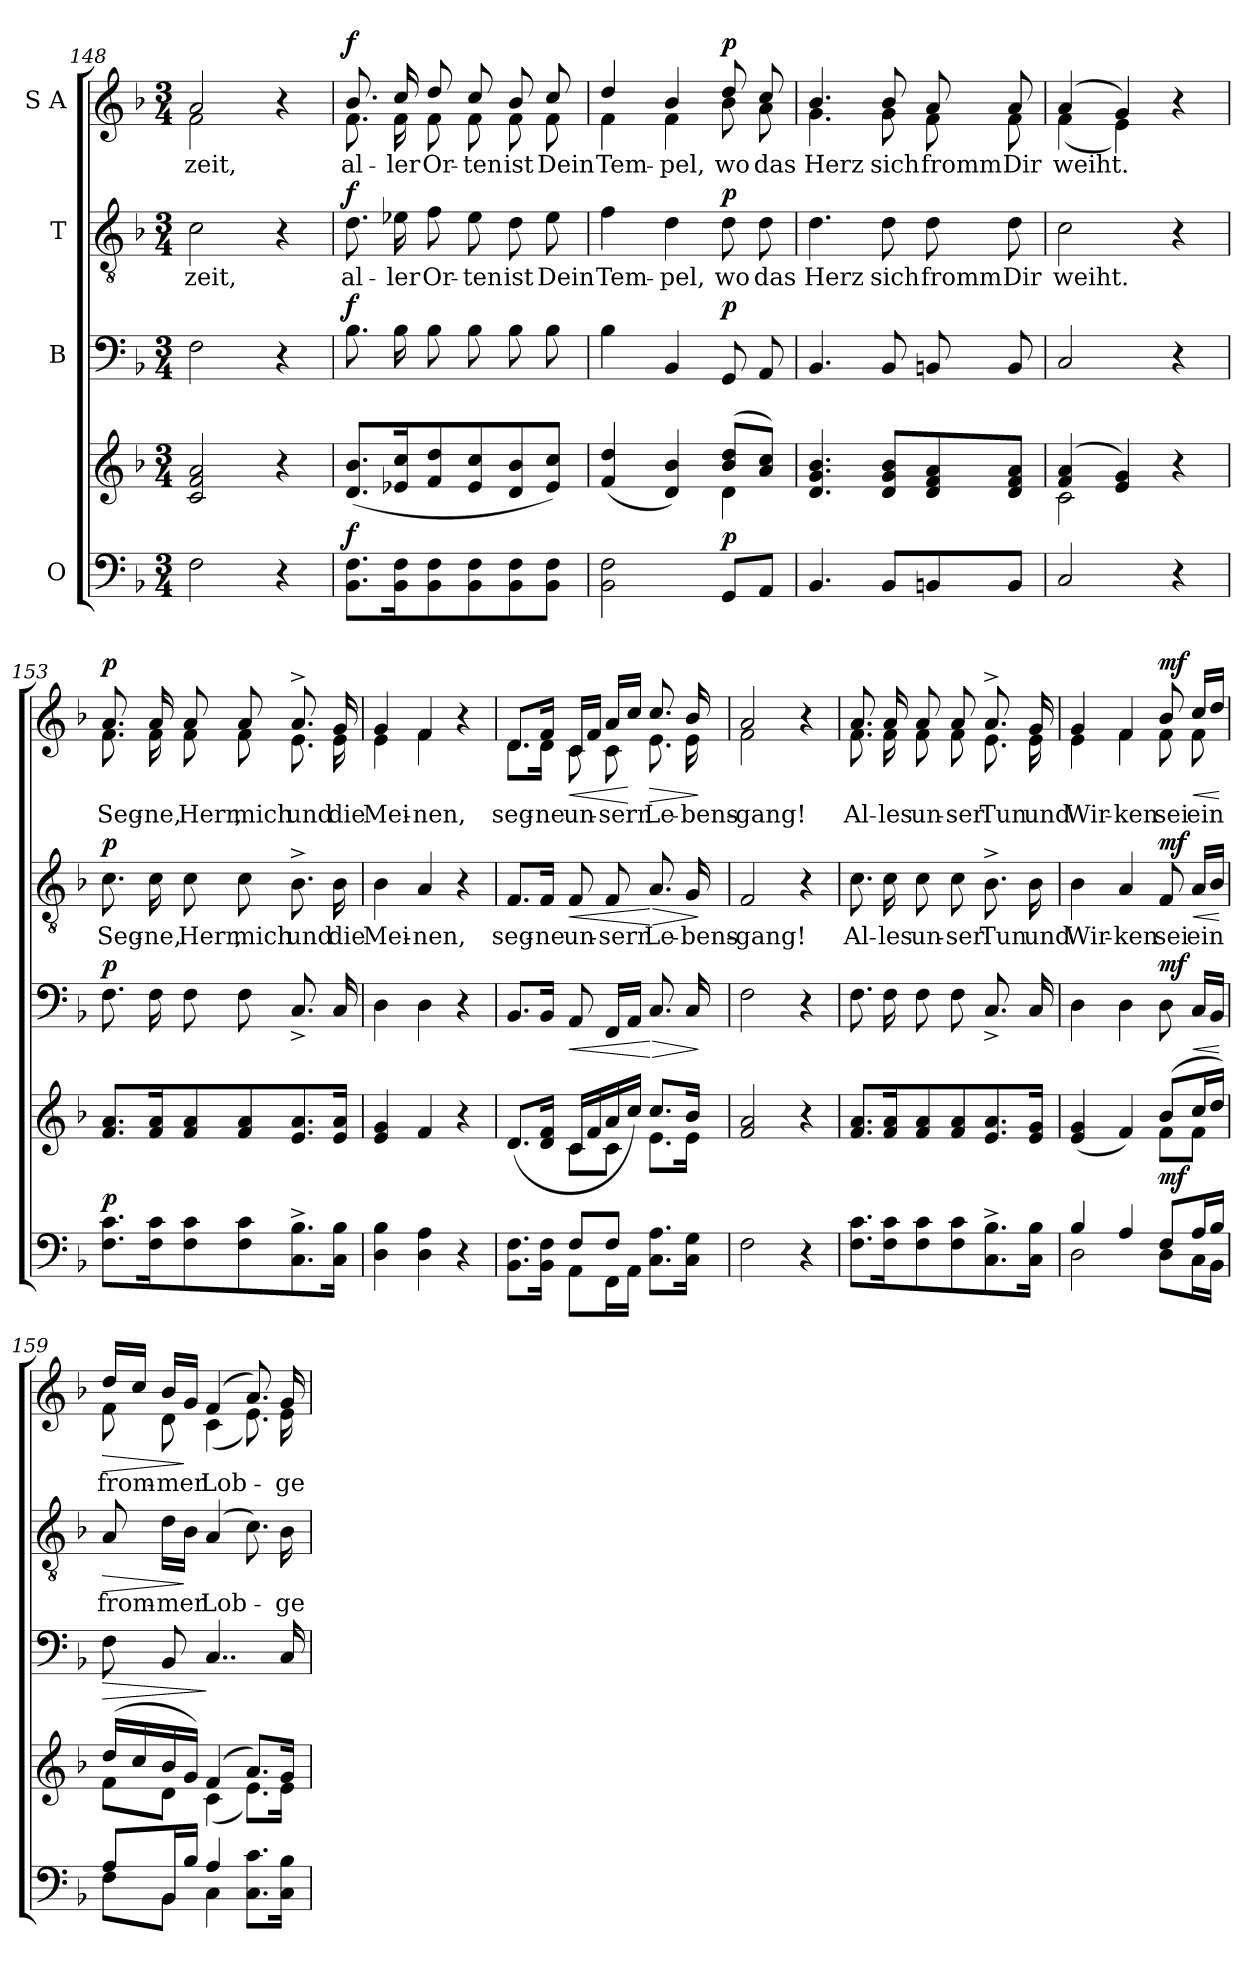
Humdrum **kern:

**kern	**kern	**dynam	**kern	**dynam	**kern	**text	**dynam	**kern	**text	**dynam
*part4	*part4	*part4	*part3	*part3	*part2	*part2	*part2	*part1	*part1	*part1
*staff5	*staff4	*staff4/5	*staff3	*staff3	*staff2	*staff2	*staff2	*staff1	*staff1	*staff1
*I"O	*	*	*I"B	*	*I"T	*	*	*I"S A	*	*
*clefF4	*clefG2	*	*clefF4	*	*clefGv2	*	*	*clefG2	*	*
*k[b-]	*k[b-]	*	*k[b-]	*	*k[b-]	*	*	*k[b-]	*	*
*M3/4	*M3/4	*	*M3/4	*	*M3/4	*	*	*M3/4	*	*
=148	=148	=148	=148	=148	=148	=148	=148	=148	=148	=148
*	*	*	*	*	*	*	*	*^	*	*
2F\	2c/ 2f/ 2a/	.	2F\	.	2c\	-zeit,	.	2a/	2f\	-zeit,	.
4r	4r	.	4r	.	4r	.	.	4r	4ryy	.	.
!!LO:PB:g=z	!!
=149	=149	=149	=149	=149	=149	=149	=149	=149	=149	=149	=149
!	!	!LO:DY:a=2	!	!LO:DY:a	!	!	!LO:DY:a	!	!	!	!LO:DY:a
8.BB-\ 8.F\L	(8.d/ 8.b-/L	f	8.B-\	f	8.d\	al-	f	8.b-/	8.f\	al-	f
16BB-\ 16F\K	16e-X/ 16cc/K	.	16B-\	.	16e-X\	-ler	.	16cc/	16f\	-ler	.
8BB-\ 8F\	8f/ 8dd/	.	8B-\	.	8f\	Or-	.	8dd/	8f\	Or-	.
8BB-\ 8F\	8e-/ 8cc/	.	8B-\	.	8e-\	-ten	.	8cc/	8f\	-ten	.
8BB-\ 8F\	8d/ 8b-/	.	8B-\	.	8d\	ist	.	8b-/	8f\	ist	.
8BB-\ 8F\J	8e-/ 8cc/J)	.	8B-\	.	8e-\	Dein	.	8cc/	8f\	Dein	.
=150	=150	=150	=150	=150	=150	=150	=150	=150	=150	=150	=150
*	*^	*	*	*	*	*	*	*	*	*	*
2BB-\ 2F\	(4f/ 4dd/	2ryy	.	4B-\	.	4f\	Tem-	.	4dd/	4f\	Tem-	.
.	4d/ 4b-/)	.	.	4BB-/	.	4d\	-pel,	.	4b-/	4f\	-pel,	.
!	!	!	!LO:DY:a=2	!	!LO:DY:a	!	!	!LO:DY:a	!	!	!	!LO:DY:a
8GG/L	(8b-/ 8dd/L	4d\	p	8GG/	p	8d\	wo	p	8dd/	8b-\	wo	p
8AA/J	8a/ 8cc/J)	.	.	8AA/	.	8d\	das	.	8cc/	8a\	das	.
*	*v	*v	*	*	*	*	*	*	*	*	*	*
=151	=151	=151	=151	=151	=151	=151	=151	=151	=151	=151	=151
4.BB-/	4.d/ 4.g/ 4.b-/	.	4.BB-/	.	4.d\	Herz	.	4.b-/	4.g\	Herz	.
8BB-/L	8d/ 8g/ 8b-/L	.	8BB-/	.	8d\	sich	.	8b-/	8g\	sich	.
8BBn/	8d/ 8f/ 8a/	.	8BBn/	.	8d\	fromm	.	8a/	8f\	fromm	.
8BB/J	8d/ 8f/ 8a/J	.	8BB/	.	8d\	Dir	.	8a/	8f\	Dir	.
=152	=152	=152	=152	=152	=152	=152	=152	=152	=152	=152	=152
*	*^	*	*	*	*	*	*	*	*	*	*
2C/	(4f/ 4a/	2c\	.	2C/	.	2c\	weiht.	.	(4a/	(4f\	weiht.	.
.	4e/ 4g/)	.	.	.	.	.	.	.	4g/)	4e\)	.	.
4r	4r	4ryy	.	4r	.	4r	.	.	4r	4ryy	.	.
!!LO:LB:g=z	!!
=153	=153	=153	=153	=153	=153	=153	=153	=153	=153	=153	=153	=153
!	!	!	!LO:DY:a=2	!	!LO:DY:a	!	!	!LO:DY:a	!	!	!	!LO:DY:a
*	*v	*v	*	*	*	*	*	*	*	*	*	*
8.F\ 8.c\L	8.f/ 8.a/L	p	8.F\	p	8.c\	Seg-	p	8.a/	8.f\	Seg-	p
16F\ 16c\K	16f/ 16a/K	.	16F\	.	16c\	-ne,	.	16a/	16f\	-ne,	.
8F\ 8c\	8f/ 8a/	.	8F\	.	8c\	Herr,	.	8a/	8f\	Herr,	.
8F\ 8c\	8f/ 8a/	.	8F\	.	8c\	mich	.	8a/	8f\	mich	.
8.C\^ 8.B-\^	8.e/ 8.a/	.	8.C^/	.	8.B-^\	und	.	8.a^/	8.e\	und	.
16C\ 16B-\Jk	16e/ 16a/Jk	.	16C/	.	16B-\	die	.	16g/	16e\	die	.
=154	=154	=154	=154	=154	=154	=154	=154	=154	=154	=154	=154
4D\ 4B-\	4e/ 4g/	.	4D\	.	4B-\	Mei-	.	4g/	4e\	Mei-	.
4D\ 4A\	4f/	.	4D\	.	4A/	-nen,	.	4f/	4f\	-nen,	.
4r	4r	.	4r	.	4r	.	.	4r	4ryy	.	.
=155	=155	=155	=155	=155	=155	=155	=155	=155	=155	=155	=155
*^	*^	*	*	*	*	*	*	*	*	*	*
8.BB-\ 8.F\L	4ryy	(8.d/L	4ryy	.	8.BB-/L	.	8.F/L	seg-	.	8.d/L	8.d\L	seg-	.
16BB-\ 16F\Jk	.	16d/ 16f/Jk	.	.	16BB-/Jk	.	16F/Jk	-ne	.	16f/Jk	16d\Jk	-ne	.
!	!	!	!	!	!	!LO:HP:b	!	!	!LO:HP:b	!	!	!	!LO:HP:b
8F/L	8AA\L	16c/LL	8c\L	.	8AA/	<	8F/	un-	<	16c/LL	8c\	un-	<
.	.	16f/	.	.	.	.	.	.	.	16f/JJ	.	.	.
8F/J	16FF\L	16a/	8c\J	.	16FF/LL	.	8F/	-sern	.	16a/LL	8c\	-sern	.
.	16AA\JJ	16cc/JJ)	.	.	16AA/JJ	.	.	.	.	16cc/JJ	.	.	[
!	!	!	!	!	!	!LO:HP:n=1:b	!	!	!LO:HP:n=1:b	!	!	!	!LO:HP:b
8.C\ 8.A\L	4ryy	8.cc/L	8.e\L	.	8.C/	[ >	8.A/	Le-	[ >	8.cc/	8.e\	Le-	>
16C\ 16G\Jk	.	16b-/Jk	16e\Jk	.	16C/	.	16G/	-bens-	.	16b-/	16e\	-bens-	.
*v	*v	*	*	*	*	*	*	*	*	*v	*v	*	*
*	*v	*v	*	*	*	*	*	*	*	*	*
.	.	.	.	]	.	.	]	.	.	]
=156	=156	=156	=156	=156	=156	=156	=156	=156	=156	=156
*	*	*	*	*	*	*	*	*^	*	*
2F\	2f/ 2a/	.	2F\	.	2F/	-gang!	.	2a/	2f\	-gang!	.
4r	4r	.	4r	.	4r	.	.	4r	4ryy	.	.
!!LO:LB:g=z	!!
=157	=157	=157	=157	=157	=157	=157	=157	=157	=157	=157	=157
8.F\ 8.c\L	8.f/ 8.a/L	.	8.F\	.	8.c\	Al-	.	8.a/	8.f\	Al-	.
16F\ 16c\K	16f/ 16a/K	.	16F\	.	16c\	-les	.	16a/	16f\	-les	.
8F\ 8c\	8f/ 8a/	.	8F\	.	8c\	un-	.	8a/	8f\	un-	.
8F\ 8c\	8f/ 8a/	.	8F\	.	8c\	-ser	.	8a/	8f\	-ser	.
8.C\^ 8.B-\^	8.e/ 8.a/	.	8.C^/	.	8.B-^\	Tun	.	8.a^/	8.e\	Tun	.
16C\ 16B-\Jk	16e/ 16g/Jk	.	16C/	.	16B-\	und	.	16g/	16e\	und	.
=158	=158	=158	=158	=158	=158	=158	=158	=158	=158	=158	=158
*^	*^	*	*	*	*	*	*	*	*	*	*
4B-/	2D\	(4e/ 4g/	2ryy	.	4D\	.	4B-\	Wir-	.	4g/	4e\	Wir-	.
4A/	.	4f/)	.	.	4D\	.	4A/	-ken	.	4f/	4f\	-ken	.
!	!	!	!	!LO:DY:a=2	!	!LO:HP:b	!	!	!LO:HP:b	!	!	!	!LO:HP:b
!	!	!	!	!	!	!LO:DY:n=1:a	!	!	!LO:DY:n=1:a	!	!	!	!LO:DY:n=1:a
8F/L	8D\L	(8b-/L	8f\L	mf	8D\	< mf	8F/	sei	< mf	8b-/	8f\	sei	< mf
16A/L	16C\L	16cc/L	8f\J	.	16C/LL	.	16A/LL	ein	.	16cc/LL	8f\	ein	.
16B-/JJ	16BB-\JJ	16dd/JJ)	.	.	16BB-/JJ	.	16B-/JJ	.	.	16dd/JJ	.	.	.
*v	*v	*	*	*	*	*	*	*	*	*v	*v	*	*
*	*v	*v	*	*	*	*	*	*	*	*	*
.	.	.	.	[	.	.	[	.	.	[
=159	=159	=159	=159	=159	=159	=159	=159	=159	=159	=159
*^	*^	*	*	*	*	*	*	*	*	*
!	!	!	!	!	!	!LO:HP:b	!	!	!LO:HP:b	!	!	!LO:HP:b
*	*	*	*	*	*	*	*	*	*	*^	*	*
8A/L	8F\L	(16dd/LL	8f\L	.	8F\	>	8A/	from-	>	16dd/LL	8f\	from-	>
.	.	16cc/	.	.	.	.	.	.	.	16cc/JJ	.	.	.
16BB-/L	8BB-\J	16b-/	8d\J	.	8BB-/	.	16d\LL	-mer	.	16b-/LL	8d\	-mer	.
16B-/JJ	.	16g/JJ)	.	.	.	.	16B-\JJ	.	]	16g/JJ	.	.	]
4A/	4C\	(4f/	(4c\	.	4..C/	]	(4A/	Lob-	.	(4f/	(4c\	Lob-	.
4ryy	8.C\ 8.c\L	8.a/L)	8.e\L)	.	.	.	8.c\)	.	.	8.a/)	8.e\)	.	.
.	16C\ 16B-\Jk	16g/Jk	16e\Jk	.	16C/	.	16B-\	-ge-	.	16g/	16e\	-ge-	.
*v	*v	*	*	*	*	*	*	*	*	*v	*v	*	*
*	*v	*v	*	*	*	*	*	*	*	*	*
=	=	=	=	=	=	=	=	=	=	=
*-	*-	*-	*-	*-	*-	*-	*-	*-	*-	*-
